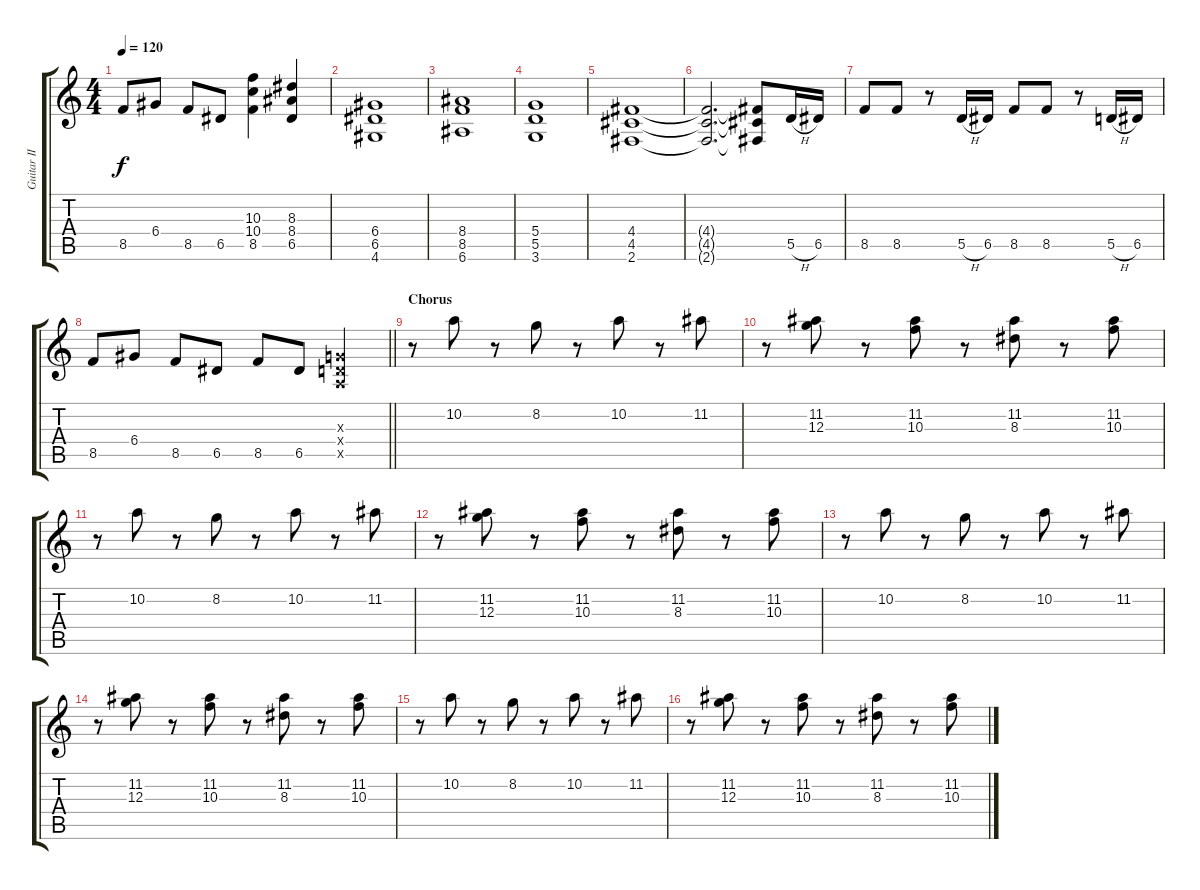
\track ("Guitar II" "Guitar II") {instrument distortionguitar}
\staff {score tabs}
\tuning (E4 B3 G3 D3 A2 E2) {hide}
\ts (4 4)
\tempo 120
\clef g2
\ks c
8.5.8{dy f} 6.4.8 8.5.8 6.5.8 (10.3 10.4 8.5).4 (8.3 8.4 6.5).4 |
(6.4 6.5 4.6).1 |
(8.4 8.5 6.6).1 |
(5.4 5.5 3.6).1 |
(4.4 4.5 2.6).1 |
(4.4{t} 4.5{t} 2.6{t}).2{d} (4.4{t} 4.5{t} 2.6{t}).8 5.5{h}.16 6.5.16 |
8.5.8 8.5.8 r.8 5.5{h}.16 6.5.16 8.5.8 8.5.8 r.8 5.5{h}.16 6.5.16 |
\barLineRight lightlight
8.5.8 6.4.8 8.5.8 6.5.8 8.5.8 6.5.8 (0.3{x} 0.4{x} 0.5{x}).4 |
\section ("" "Chorus")
r.8 10.2.8 r.8 8.2.8 r.8 10.2.8 r.8 11.2.8 |
r.8 (11.2 12.3).8 r.8 (11.2 10.3).8 r.8 (11.2 8.3).8 r.8 (11.2 10.3).8 |
r.8 10.2.8 r.8 8.2.8 r.8 10.2.8 r.8 11.2.8 |
r.8 (11.2 12.3).8 r.8 (11.2 10.3).8 r.8 (11.2 8.3).8 r.8 (11.2 10.3).8 |
r.8 10.2.8 r.8 8.2.8 r.8 10.2.8 r.8 11.2.8 |
r.8 (11.2 12.3).8 r.8 (11.2 10.3).8 r.8 (11.2 8.3).8 r.8 (11.2 10.3).8 |
r.8 10.2.8 r.8 8.2.8 r.8 10.2.8 r.8 11.2.8 |
r.8 (11.2 12.3).8 r.8 (11.2 10.3).8 r.8 (11.2 8.3).8 r.8 (11.2 10.3).8
